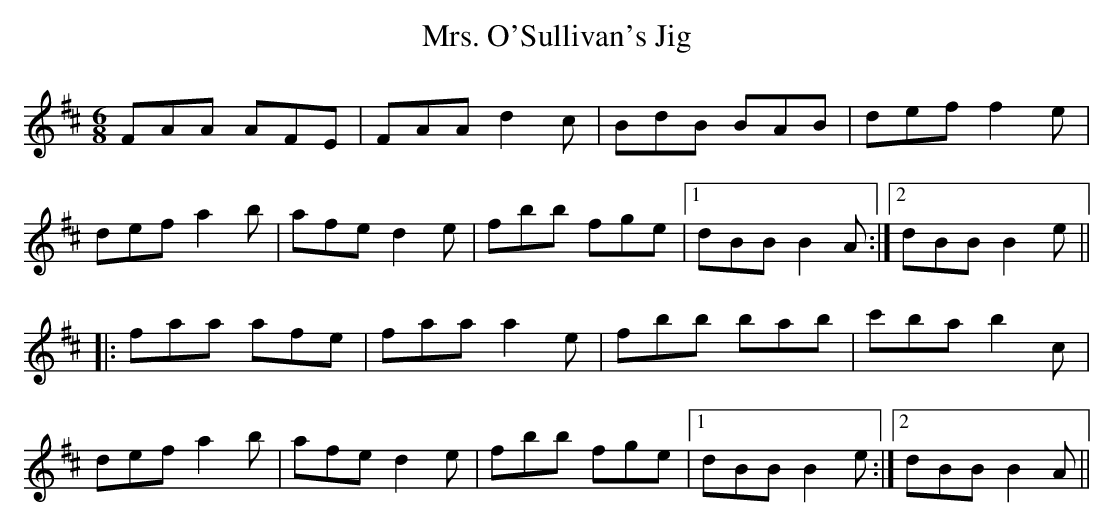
X:1
T:Mrs. O'Sullivan's Jig
M:6/8
L:1/8
K:Bm
FAA AFE|FAA d2c|BdB BAB|def f2e|!
def a2b|afe d2e|fbb fge|1 dBB B2A:|2 dBB B2e||!
|:faa afe|faa a2e|fbb bab|c'ba b2c|!
def a2b|afe d2e|fbb fge|1 dBB B2e:|2 dBB B2A||!
